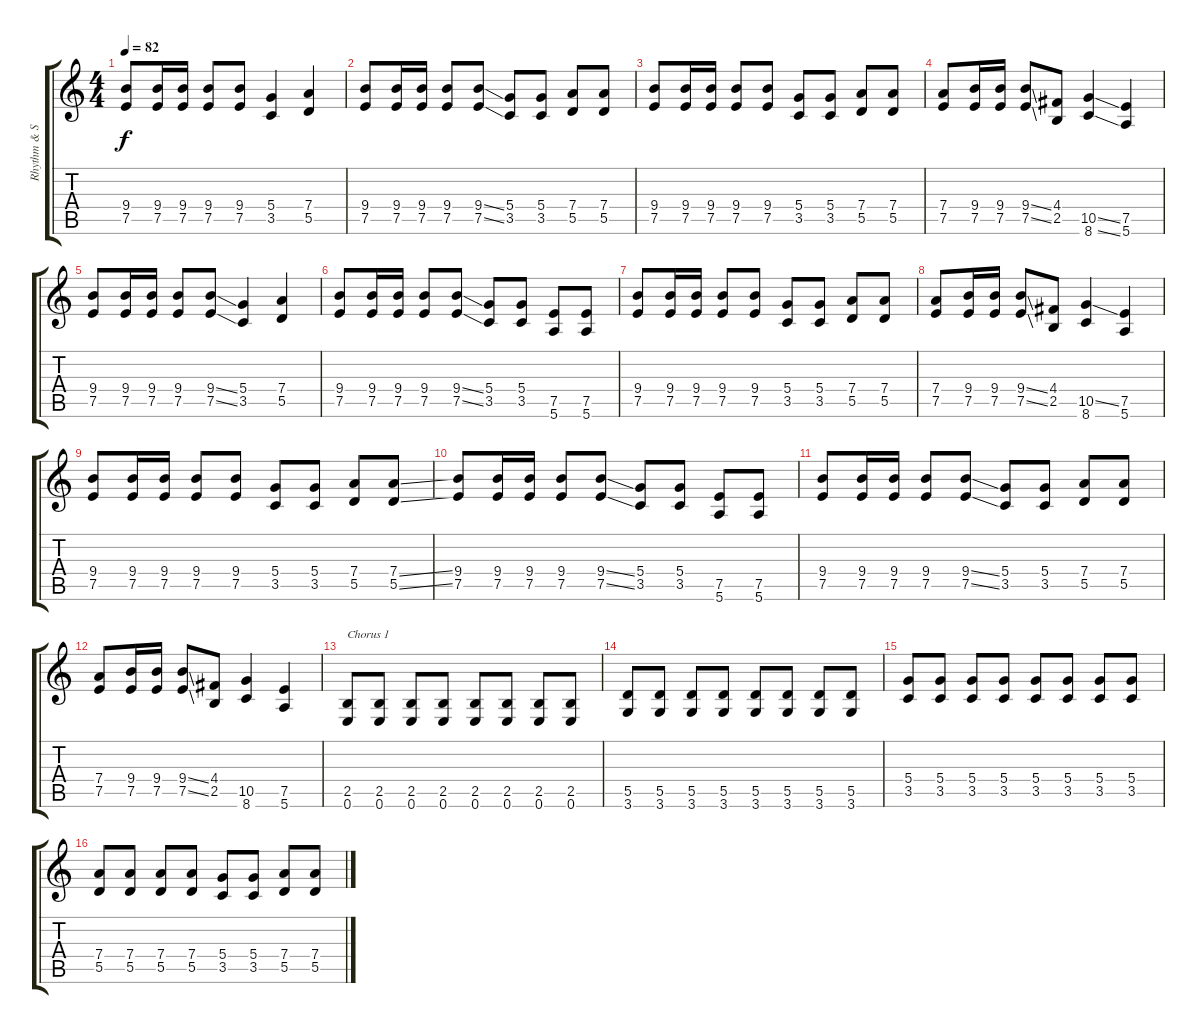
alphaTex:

\track ("Rhythm & Solo (dist.)" "Rhythm & S") {instrument distortionguitar}
\staff {score tabs}
\tuning (E4 B3 G3 D3 A2 E2) {hide}
\ts (4 4)
\tempo 82
\clef g2
\ks c
(9.4 7.5).8{dy f} (9.4 7.5).16 (9.4 7.5).16 (9.4 7.5).8 (9.4 7.5).8 (5.4 3.5).4 (7.4 5.5).4 |
(9.4 7.5).8 (9.4 7.5).16 (9.4 7.5).16 (9.4 7.5).8 (9.4{ss} 7.5{ss}).8 (5.4 3.5).8 (5.4 3.5).8 (7.4 5.5).8 (7.4 5.5).8 |
(9.4 7.5).8 (9.4 7.5).16 (9.4 7.5).16 (9.4 7.5).8 (9.4 7.5).8 (5.4 3.5).8 (5.4 3.5).8 (7.4 5.5).8 (7.4 5.5).8 |
(7.4 7.5).8 (9.4 7.5).16 (9.4 7.5).16 (9.4{ss} 7.5{ss}).8 (4.4 2.5).8 (10.5{ss} 8.6{ss}).4 (7.5 5.6).4 |
(9.4 7.5).8 (9.4 7.5).16 (9.4 7.5).16 (9.4 7.5).8 (9.4{ss} 7.5{ss}).8 (5.4 3.5).4 (7.4 5.5).4 |
(9.4 7.5).8 (9.4 7.5).16 (9.4 7.5).16 (9.4 7.5).8 (9.4{ss} 7.5{ss}).8 (5.4 3.5).8 (5.4 3.5).8 (7.5 5.6).8 (7.5 5.6).8 |
(9.4 7.5).8 (9.4 7.5).16 (9.4 7.5).16 (9.4 7.5).8 (9.4 7.5).8 (5.4 3.5).8 (5.4 3.5).8 (7.4 5.5).8 (7.4 5.5).8 |
(7.4 7.5).8 (9.4 7.5).16 (9.4 7.5).16 (9.4{ss} 7.5{ss}).8 (4.4 2.5).8 (10.5{ss} 8.6).4 (7.5 5.6).4 |
(9.4 7.5).8 (9.4 7.5).16 (9.4 7.5).16 (9.4 7.5).8 (9.4 7.5).8 (5.4 3.5).8 (5.4 3.5).8 (7.4 5.5).8 (7.4{ss} 5.5{ss}).8 |
(9.4 7.5).8 (9.4 7.5).16 (9.4 7.5).16 (9.4 7.5).8 (9.4{ss} 7.5{ss}).8 (5.4 3.5).8 (5.4 3.5).8 (7.5 5.6).8 (7.5 5.6).8 |
(9.4 7.5).8 (9.4 7.5).16 (9.4 7.5).16 (9.4 7.5).8 (9.4{ss} 7.5{ss}).8 (5.4 3.5).8 (5.4 3.5).8 (7.4 5.5).8 (7.4 5.5).8 |
(7.4 7.5).8 (9.4 7.5).16 (9.4 7.5).16 (9.4{ss} 7.5{ss}).8 (4.4 2.5).8 (10.5 8.6).4 (7.5 5.6).4 |
(2.5 0.6).8{txt "Chorus 1"} (2.5 0.6).8 (2.5 0.6).8 (2.5 0.6).8 (2.5 0.6).8 (2.5 0.6).8 (2.5 0.6).8 (2.5 0.6).8 |
(5.5 3.6).8 (5.5 3.6).8 (5.5 3.6).8 (5.5 3.6).8 (5.5 3.6).8 (5.5 3.6).8 (5.5 3.6).8 (5.5 3.6).8 |
(5.4 3.5).8 (5.4 3.5).8 (5.4 3.5).8 (5.4 3.5).8 (5.4 3.5).8 (5.4 3.5).8 (5.4 3.5).8 (5.4 3.5).8 |
(7.4 5.5).8 (7.4 5.5).8 (7.4 5.5).8 (7.4 5.5).8 (5.4 3.5).8 (5.4 3.5).8 (7.4 5.5).8 (7.4 5.5).8
